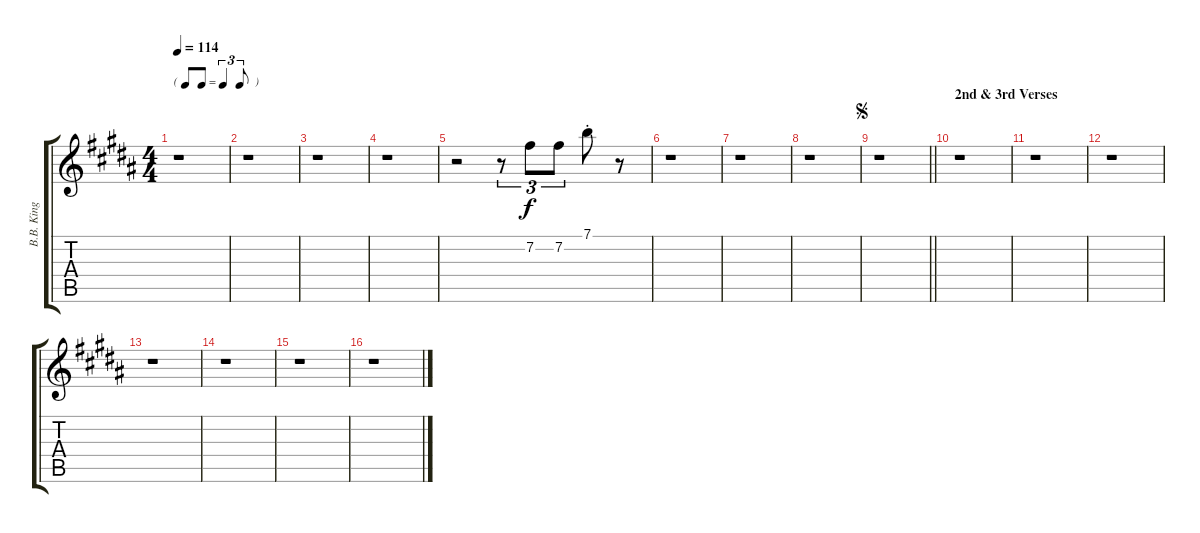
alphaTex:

\track ("B.B. King - Electric Guitar" "B.B. King ") {instrument electricguitarclean}
\staff {score tabs}
\tuning (E4 B3 G3 D3 A2 E2) {hide}
\ts (4 4)
\tf triplet8th
\tempo 114
\clef g2
\ks g#minor
r.1{dy f} |
r.1 |
r.1 |
\ks b
r.1 |
\ks g#minor
r.2 r.8{tu (3 2)} 7.2.8{tu (3 2)} 7.2.8{tu (3 2)} 7.1{st}.8 r.8 |
r.1 |
r.1 |
\ks b
r.1 |
\jump segno
\barLineRight lightlight
\ks g#minor
r.1 |
\section ("" "2nd & 3rd Verses")
r.1 |
r.1 |
\ks b
r.1 |
\ks g#minor
r.1 |
r.1 |
r.1 |
\ks b
r.1
